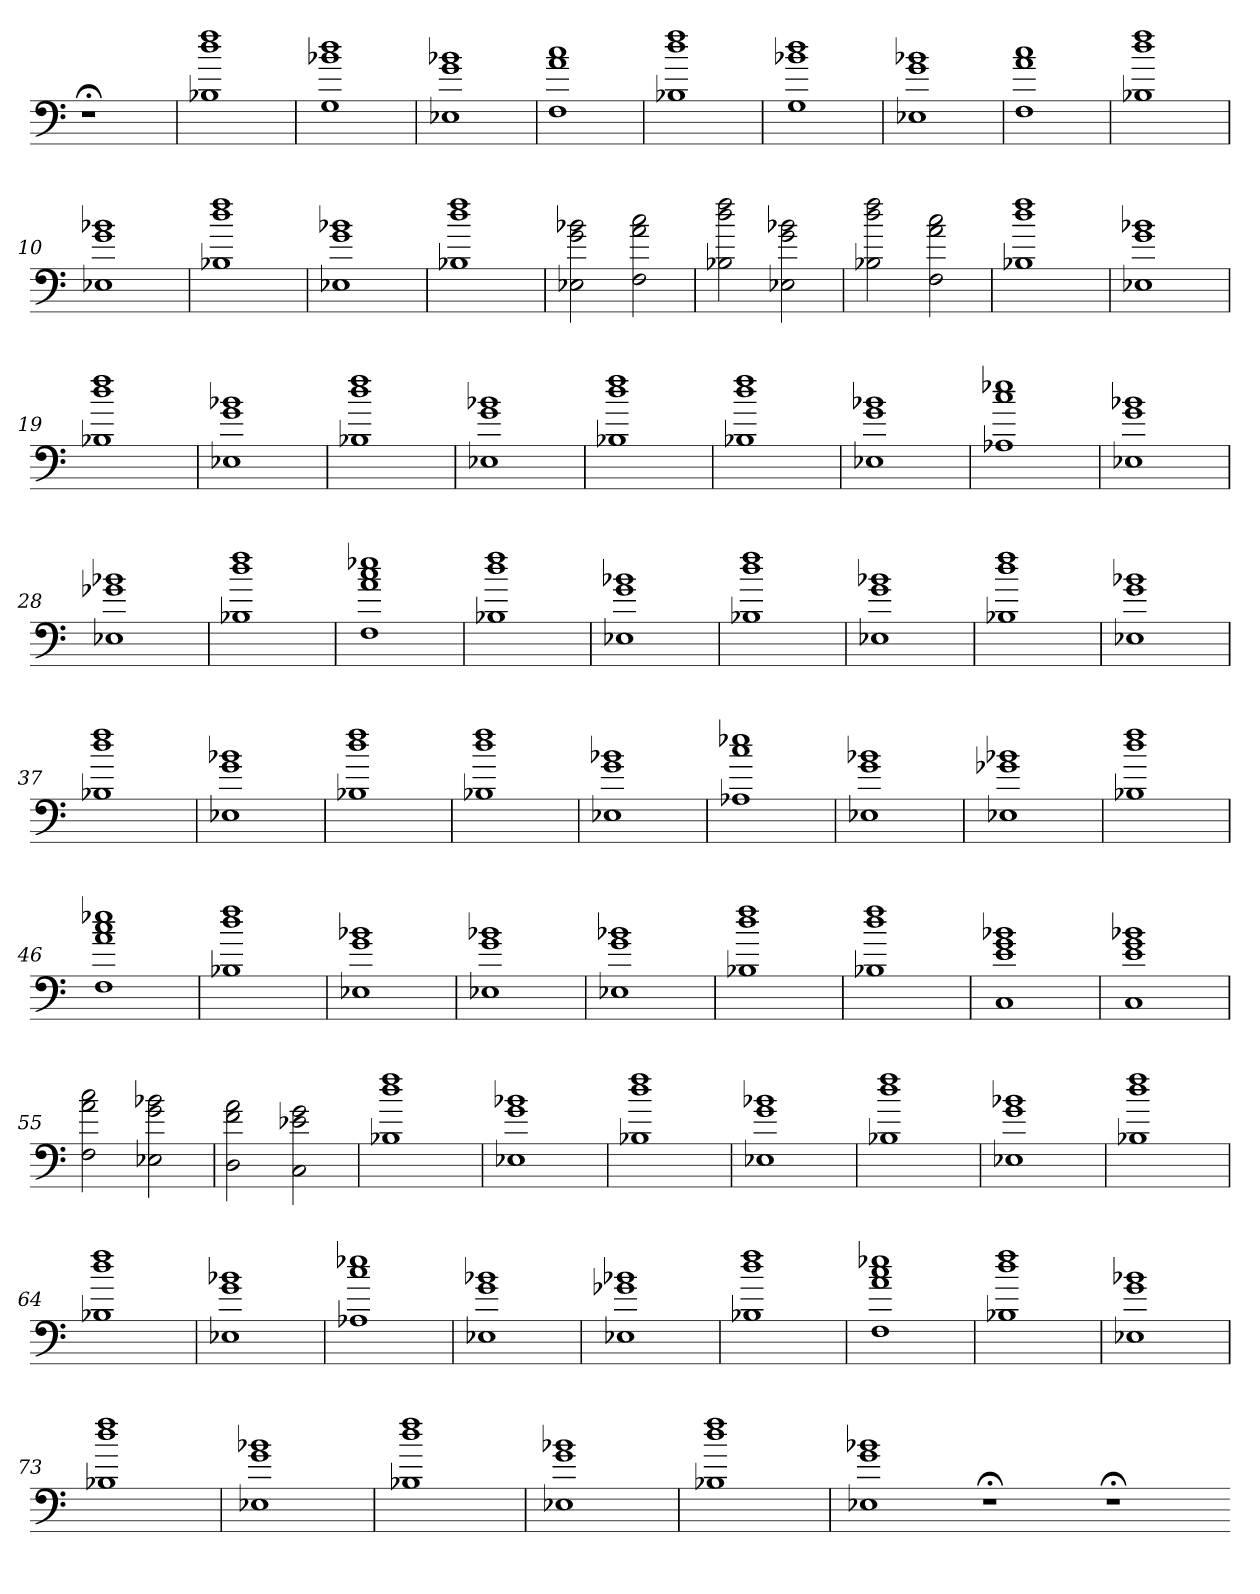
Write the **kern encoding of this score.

**kern
*part1
*staff1
=
1r;<
=1
1B-X 1dd 1ff
=2
1G 1b-X 1dd
=3
1E-X 1g 1b-X
=4
1F 1a 1cc
=5
1B-X 1dd 1ff
=6
1G 1b-X 1dd
=7
1E-X 1g 1b-X
=8
1F 1a 1cc
=9
1B-X 1dd 1ff
=10
1E-X 1g 1b-X
=11
1B-X 1dd 1ff
=12
1E-X 1g 1b-X
=13
1B-X 1dd 1ff
=14
2E-X 2g 2b-X
2F 2a 2cc
=15
2B-X 2dd 2ff
2E-X 2g 2b-X
=16
2B-X 2dd 2ff
2F 2a 2cc
=17
1B-X 1dd 1ff
=18
1E-X 1g 1b-X
=19
1B-X 1dd 1ff
=20
1E-X 1g 1b-X
=21
1B-X 1dd 1ff
=22
1E-X 1g 1b-X
=23
1B-X 1dd 1ff
=24
1B-X 1dd 1ff
=25
1E-X 1g 1b-X
=26
1A-X 1cc 1ee-X
=27
1E-X 1g 1b-X
=28
1E-X 1g-X 1b-X
=29
1B-X 1dd 1ff
=30
1F 1a 1cc 1ee-X
=31
1B-X 1dd 1ff
=32
1E-X 1g 1b-X
=33
1B-X 1dd 1ff
=34
1E-X 1g 1b-X
=35
1B-X 1dd 1ff
=36
1E-X 1g 1b-X
=37
1B-X 1dd 1ff
=38
1E-X 1g 1b-X
=39
1B-X 1dd 1ff
=40
1B-X 1dd 1ff
=41
1E-X 1g 1b-X
=42
1A-X 1cc 1ee-X
=43
1E-X 1g 1b-X
=44
1E-X 1g-X 1b-X
=45
1B-X 1dd 1ff
=46
1F 1a 1cc 1ee-X
=47
1B-X 1dd 1ff
=48
1E-X 1g 1b-X
=49
1E-X 1g 1b-X
=50
1E-X 1g 1b-X
=51
1B-X 1dd 1ff
=52
1B-X 1dd 1ff
=53
1C 1e 1g 1b-X
=54
1C 1e 1g 1b-X
=55
2F 2a 2cc
2E-X 2g 2b-X
=56
2D 2f 2a
2C 2e-X 2g
=57
1B-X 1dd 1ff
=58
1E-X 1g 1b-X
=59
1B-X 1dd 1ff
=60
1E-X 1g 1b-X
=61
1B-X 1dd 1ff
=62
1E-X 1g 1b-X
=63
1B-X 1dd 1ff
=64
1B-X 1dd 1ff
=65
1E-X 1g 1b-X
=66
1A-X 1cc 1ee-X
=67
1E-X 1g 1b-X
=68
1E-X 1g-X 1b-X
=69
1B-X 1dd 1ff
=70
1F 1a 1cc 1ee-X
=71
1B-X 1dd 1ff
=72
1E-X 1g 1b-X
=73
1B-X 1dd 1ff
=74
1E-X 1g 1b-X
=75
1B-X 1dd 1ff
=76
1E-X 1g 1b-X
=77
1B-X 1dd 1ff
=78
1E-X 1g 1b-X
1r;<
1r;<
=-
*-
